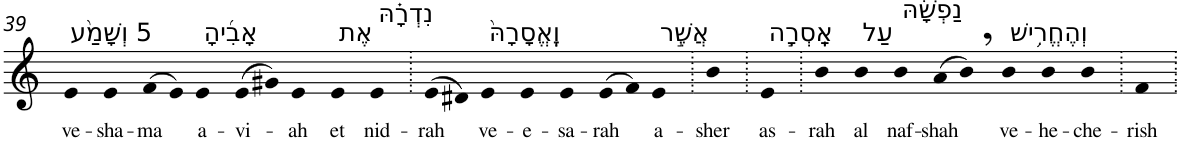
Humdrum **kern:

**kern	**text
*part1	*part1
*staff1	*staff1
*I"Piano	*
*I'Pno	*
!!LO:PB:g=z
*clefG2	*
*k[]	*
=39	=39
!LO:TX:a:t=5 וְשָׁמַ֨ע	!
!	!LO:LY:b
4e	ve-
!	!LO:LY:b
4e	-sha-
!	!LO:LY:b
(>8f	-ma
8e)	.
!LO:TX:a:t=אָבִ֜יהָ	!
!	!LO:LY:b
4e	a-
!	!LO:LY:b
(>8e	-vi-
8g#X)	.
!	!LO:LY:b
4e	-ah
!LO:TX:a:t=אֶת	!
!	!LO:LY:b
4e	et
!LO:TX:a:t=נִדְרָ֗הּ	!
!	!LO:LY:b
4e	nid-
=40.	=40.
!	!LO:LY:b
(>8e	-rah
8d#X)	.
!LO:TX:a:t=וֶֽאֱסָרָהּ֙	!
!	!LO:LY:b
4e	ve-
!	!LO:LY:b
4e	-e-
!	!LO:LY:b
4e	-sa-
!	!LO:LY:b
(>8e	-rah
8f)	.
!LO:TX:a:t=אֲשֶׁ֣ר	!
!	!LO:LY:b
4e	a-
=41.	=41.
!	!LO:LY:b
4b	-sher
=42.	=42.
!LO:TX:a:t=אָֽסְרָ֣ה	!
!	!LO:LY:b
4e	as-
=43.	=43.
!	!LO:LY:b
4b	-rah
!LO:TX:a:t=עַל	!
!	!LO:LY:b
4b	al
!LO:TX:a:t=נַפְשָׁ֔הּ	!
!	!LO:LY:b
4b	naf-
!	!LO:LY:b
(>8a	-shah
8b,)	.
!LO:TX:a:t=וְהֶחֱרִ֥ישׁ	!
!	!LO:LY:b
4b	ve-
!	!LO:LY:b
4b	-he-
!	!LO:LY:b
4b	-che-
=44.	=44.
!	!LO:LY:b
4f	-rish
=.	=.
*-	*-
